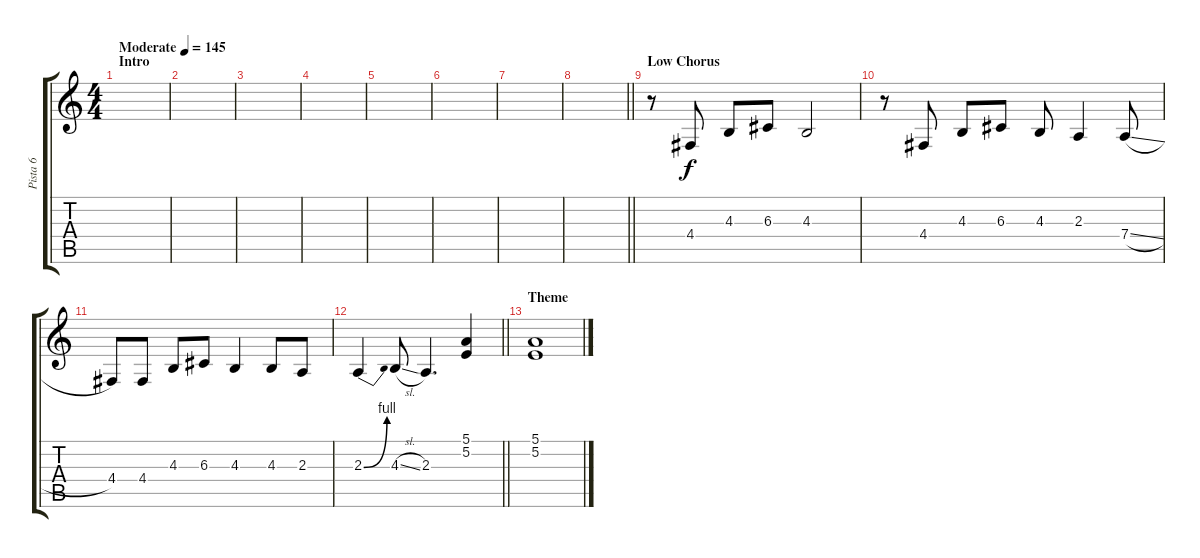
\track ("Pista 6" "Pista 6") {instrument clarinet}
\staff {score tabs}
\tuning (E4 B3 G3 D3 A2 D2) {hide}
\ts (4 4)
\section ("" "Intro")
\tempo (145 "Moderate")
\clef g2
\ks c
|
|
|
|
|
|
|
\barLineRight lightlight
|
\section ("" "Low Chorus")
r.8 4.4.8 4.3.8 6.3.8 4.3.2 |
r.8 4.4.8 4.3.8 6.3.8 4.3.8 2.3.4 7.4{sl}.8 |
4.4.8 4.4.8 4.3.8 6.3.8 4.3.4 4.3.8 2.3.8 |
\barLineRight lightlight
2.3{be (bend 0 0 60 4)}.4 4.3{sl}.8 2.3.4{d} (5.1 5.2).4 |
\section ("" "Theme")
(5.1 5.2).1
